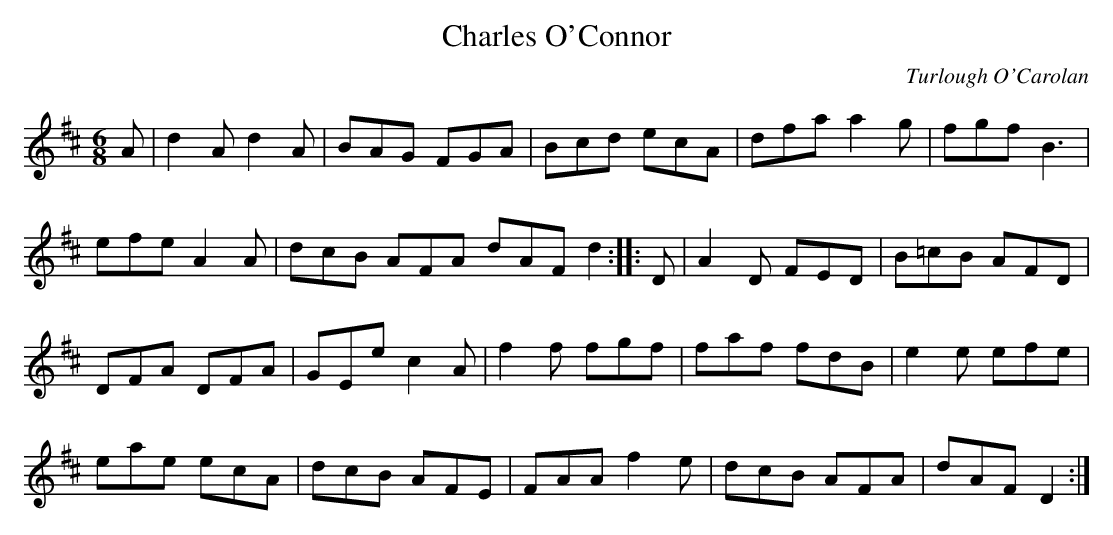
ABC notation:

X:1
T:Charles O'Connor
C:Turlough O'Carolan
L:1/8
M:6/8
K:D
A|d2 A d2 A|BAG FGA|Bcd ecA|dfa a2 g|fgf B3|
efe A2 A|dcB AFA dAF d2::D|A2 D FED|B=cB AFD|
DFA DFA|GEe c2 A|f2 f fgf|faf fdB|e2 e efe|
eae ecA|dcB AFE|FAA f2 e|dcB AFA|dAF D2:|]
